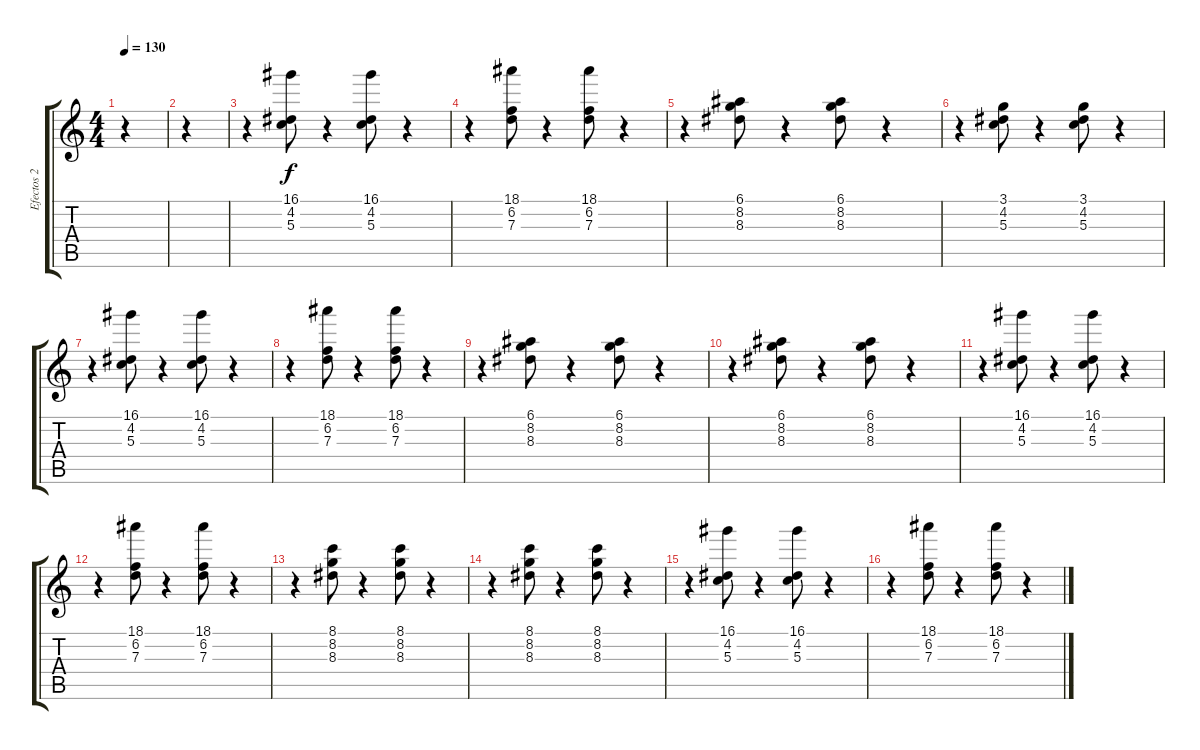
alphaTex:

\track ("Efectos 2" "Efectos 2") {instrument distortionguitar}
\staff {score tabs}
\tuning (E4 B3 G3 D3 A2 E2) {hide}
\ts (4 4)
\tempo 130
\clef g2
\ks c
r.4{dy f} |
r.4 |
r.4{volume 8 instrument electricguitarclean} (16.1 4.2 5.3).8 r.4 (16.1 4.2 5.3).8 r.4 |
r.4 (18.1 6.2 7.3).8 r.4 (18.1 6.2 7.3).8 r.4 |
r.4 (6.1 8.2 8.3).8 r.4 (6.1 8.2 8.3).8 r.4 |
r.4 (3.1 4.2 5.3).8 r.4 (3.1 4.2 5.3).8 r.4 |
r.4 (16.1 4.2 5.3).8 r.4 (16.1 4.2 5.3).8 r.4 |
r.4 (18.1 6.2 7.3).8 r.4 (18.1 6.2 7.3).8 r.4 |
r.4 (6.1 8.2 8.3).8 r.4 (6.1 8.2 8.3).8 r.4 |
r.4 (6.1 8.2 8.3).8 r.4 (6.1 8.2 8.3).8 r.4 |
r.4{volume 8 instrument electricguitarclean} (16.1 4.2 5.3).8 r.4 (16.1 4.2 5.3).8 r.4 |
r.4 (18.1 6.2 7.3).8 r.4 (18.1 6.2 7.3).8 r.4 |
r.4 (8.1 8.2 8.3).8 r.4 (8.1 8.2 8.3).8 r.4 |
r.4 (8.1 8.2 8.3).8 r.4 (8.1 8.2 8.3).8 r.4 |
r.4{volume 8 instrument electricguitarclean} (16.1 4.2 5.3).8 r.4 (16.1 4.2 5.3).8 r.4 |
r.4 (18.1 6.2 7.3).8 r.4 (18.1 6.2 7.3).8 r.4
